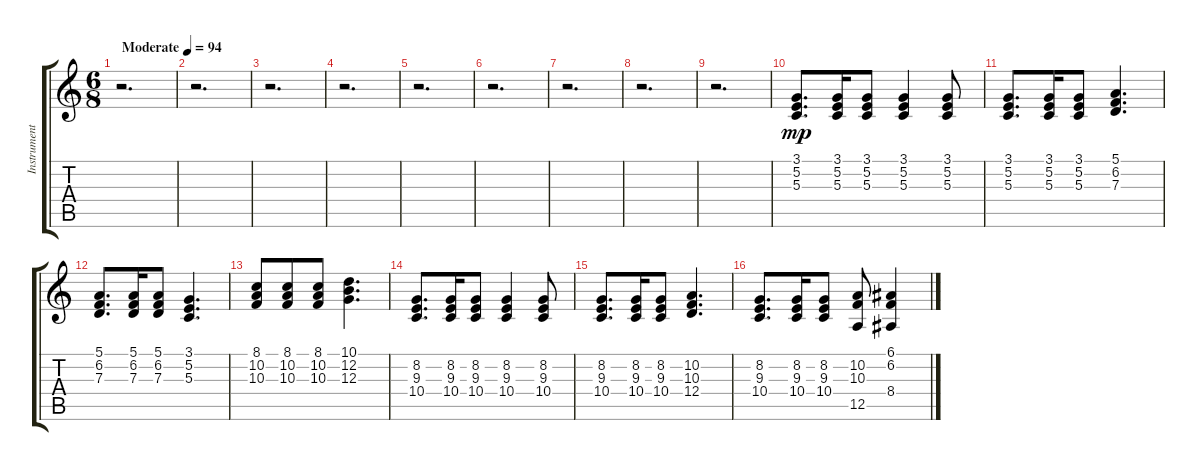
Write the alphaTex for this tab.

\track ("Instrument 2 (harmonica)" "Instrument") {instrument harmonica}
\staff {score tabs}
\tuning (E4 B3 G3 D3 A2 E2) {hide}
\ts (6 8)
\tempo (94 "Moderate")
\clef g2
\ks c
r.2{d dy mp instrument harmonica} |
r.2{d} |
r.2{d} |
r.2{d} |
r.2{d} |
r.2{d} |
r.2{d} |
r.2{d} |
r.2{d} |
(3.1 5.2 5.3).8{d} (3.1 5.2 5.3).16 (3.1 5.2 5.3).8 (3.1 5.2 5.3).4 (3.1 5.2 5.3).8 |
(3.1 5.2 5.3).8{d} (3.1 5.2 5.3).16 (3.1 5.2 5.3).8 (5.1 6.2 7.3).4{d} |
(5.1 6.2 7.3).8{d} (5.1 6.2 7.3).16 (5.1 6.2 7.3).8 (3.1 5.2 5.3).4{d} |
(8.1 10.2 10.3).8 (8.1 10.2 10.3).8 (8.1 10.2 10.3).8 (10.1 12.2 12.3).4{d} |
(8.2 9.3 10.4).8{d} (8.2 9.3 10.4).16 (8.2 9.3 10.4).8 (8.2 9.3 10.4).4 (8.2 9.3 10.4).8 |
(8.2 9.3 10.4).8{d} (8.2 9.3 10.4).16 (8.2 9.3 10.4).8 (10.2 10.3 12.4).4{d} |
(8.2 9.3 10.4).8{d} (8.2 9.3 10.4).16 (8.2 9.3 10.4).8 (10.2 10.3 12.5).8 (6.1 6.2 8.4).4
